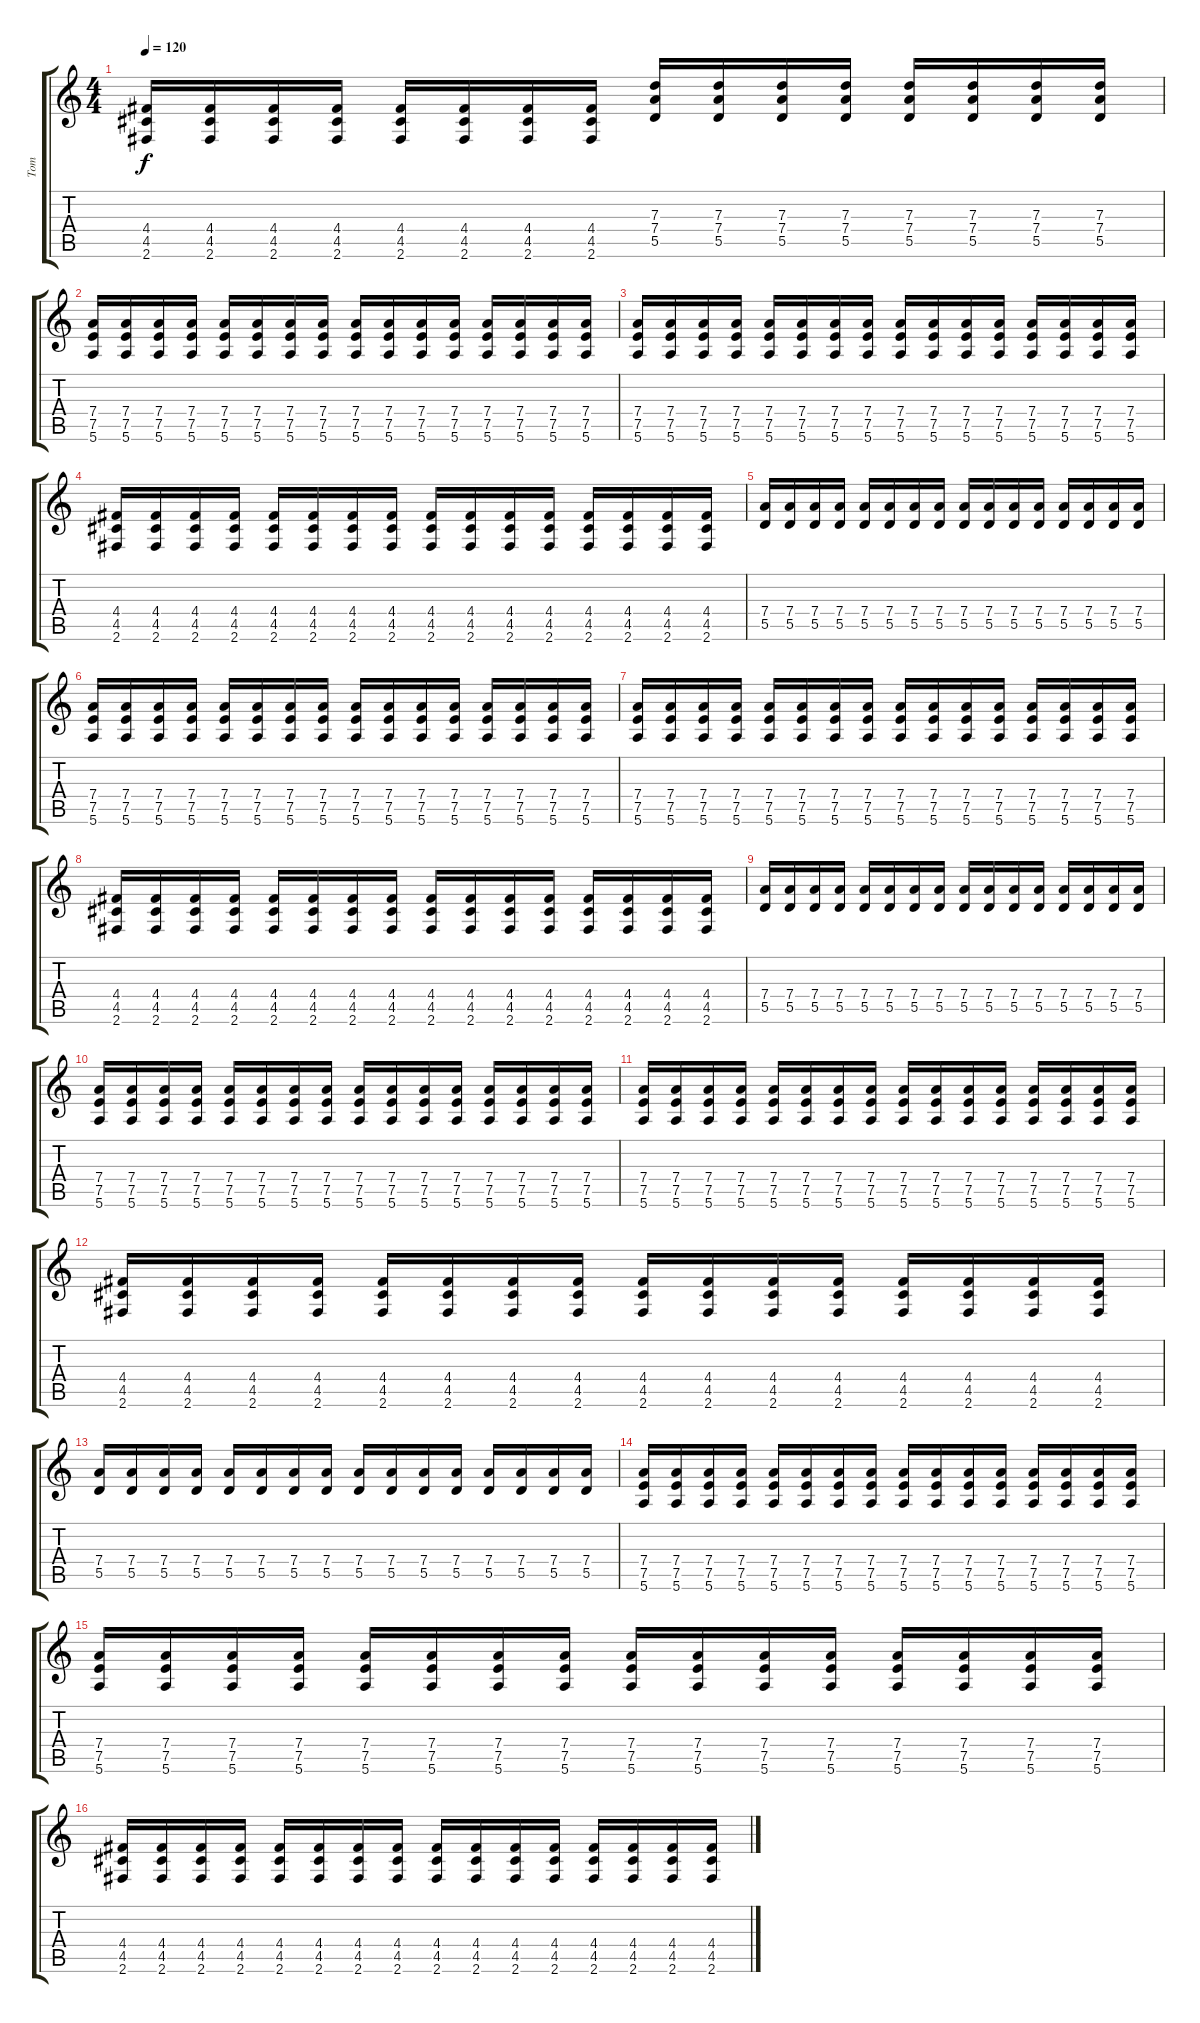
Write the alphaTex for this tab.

\track ("Tom" "Tom") {instrument overdrivenguitar}
\staff {score tabs}
\tuning (E4 B3 G3 D3 A2 E2) {hide}
\ts (4 4)
\tempo 120
\clef g2
\ks c
(4.4 4.5 2.6).16{dy f} (4.4 4.5 2.6).16 (4.4 4.5 2.6).16 (4.4 4.5 2.6).16 (4.4 4.5 2.6).16 (4.4 4.5 2.6).16 (4.4 4.5 2.6).16 (4.4 4.5 2.6).16 (7.3 7.4 5.5).16 (7.3 7.4 5.5).16 (7.3 7.4 5.5).16 (7.3 7.4 5.5).16 (7.3 7.4 5.5).16 (7.3 7.4 5.5).16 (7.3 7.4 5.5).16 (7.3 7.4 5.5).16 |
(7.4 7.5 5.6).16 (7.4 7.5 5.6).16 (7.4 7.5 5.6).16 (7.4 7.5 5.6).16 (7.4 7.5 5.6).16 (7.4 7.5 5.6).16 (7.4 7.5 5.6).16 (7.4 7.5 5.6).16 (7.4 7.5 5.6).16 (7.4 7.5 5.6).16 (7.4 7.5 5.6).16 (7.4 7.5 5.6).16 (7.4 7.5 5.6).16 (7.4 7.5 5.6).16 (7.4 7.5 5.6).16 (7.4 7.5 5.6).16 |
(7.4 7.5 5.6).16 (7.4 7.5 5.6).16 (7.4 7.5 5.6).16 (7.4 7.5 5.6).16 (7.4 7.5 5.6).16 (7.4 7.5 5.6).16 (7.4 7.5 5.6).16 (7.4 7.5 5.6).16 (7.4 7.5 5.6).16 (7.4 7.5 5.6).16 (7.4 7.5 5.6).16 (7.4 7.5 5.6).16 (7.4 7.5 5.6).16 (7.4 7.5 5.6).16 (7.4 7.5 5.6).16 (7.4 7.5 5.6).16 |
(4.4 4.5 2.6).16 (4.4 4.5 2.6).16 (4.4 4.5 2.6).16 (4.4 4.5 2.6).16 (4.4 4.5 2.6).16 (4.4 4.5 2.6).16 (4.4 4.5 2.6).16 (4.4 4.5 2.6).16 (4.4 4.5 2.6).16 (4.4 4.5 2.6).16 (4.4 4.5 2.6).16 (4.4 4.5 2.6).16 (4.4 4.5 2.6).16 (4.4 4.5 2.6).16 (4.4 4.5 2.6).16 (4.4 4.5 2.6).16 |
(7.4 5.5).16 (7.4 5.5).16 (7.4 5.5).16 (7.4 5.5).16 (7.4 5.5).16 (7.4 5.5).16 (7.4 5.5).16 (7.4 5.5).16 (7.4 5.5).16 (7.4 5.5).16 (7.4 5.5).16 (7.4 5.5).16 (7.4 5.5).16 (7.4 5.5).16 (7.4 5.5).16 (7.4 5.5).16 |
(7.4 7.5 5.6).16 (7.4 7.5 5.6).16 (7.4 7.5 5.6).16 (7.4 7.5 5.6).16 (7.4 7.5 5.6).16 (7.4 7.5 5.6).16 (7.4 7.5 5.6).16 (7.4 7.5 5.6).16 (7.4 7.5 5.6).16 (7.4 7.5 5.6).16 (7.4 7.5 5.6).16 (7.4 7.5 5.6).16 (7.4 7.5 5.6).16 (7.4 7.5 5.6).16 (7.4 7.5 5.6).16 (7.4 7.5 5.6).16 |
(7.4 7.5 5.6).16 (7.4 7.5 5.6).16 (7.4 7.5 5.6).16 (7.4 7.5 5.6).16 (7.4 7.5 5.6).16 (7.4 7.5 5.6).16 (7.4 7.5 5.6).16 (7.4 7.5 5.6).16 (7.4 7.5 5.6).16 (7.4 7.5 5.6).16 (7.4 7.5 5.6).16 (7.4 7.5 5.6).16 (7.4 7.5 5.6).16 (7.4 7.5 5.6).16 (7.4 7.5 5.6).16 (7.4 7.5 5.6).16 |
(4.4 4.5 2.6).16 (4.4 4.5 2.6).16 (4.4 4.5 2.6).16 (4.4 4.5 2.6).16 (4.4 4.5 2.6).16 (4.4 4.5 2.6).16 (4.4 4.5 2.6).16 (4.4 4.5 2.6).16 (4.4 4.5 2.6).16 (4.4 4.5 2.6).16 (4.4 4.5 2.6).16 (4.4 4.5 2.6).16 (4.4 4.5 2.6).16 (4.4 4.5 2.6).16 (4.4 4.5 2.6).16 (4.4 4.5 2.6).16 |
(7.4 5.5).16 (7.4 5.5).16 (7.4 5.5).16 (7.4 5.5).16 (7.4 5.5).16 (7.4 5.5).16 (7.4 5.5).16 (7.4 5.5).16 (7.4 5.5).16 (7.4 5.5).16 (7.4 5.5).16 (7.4 5.5).16 (7.4 5.5).16 (7.4 5.5).16 (7.4 5.5).16 (7.4 5.5).16 |
(7.4 7.5 5.6).16 (7.4 7.5 5.6).16 (7.4 7.5 5.6).16 (7.4 7.5 5.6).16 (7.4 7.5 5.6).16 (7.4 7.5 5.6).16 (7.4 7.5 5.6).16 (7.4 7.5 5.6).16 (7.4 7.5 5.6).16 (7.4 7.5 5.6).16 (7.4 7.5 5.6).16 (7.4 7.5 5.6).16 (7.4 7.5 5.6).16 (7.4 7.5 5.6).16 (7.4 7.5 5.6).16 (7.4 7.5 5.6).16 |
(7.4 7.5 5.6).16 (7.4 7.5 5.6).16 (7.4 7.5 5.6).16 (7.4 7.5 5.6).16 (7.4 7.5 5.6).16 (7.4 7.5 5.6).16 (7.4 7.5 5.6).16 (7.4 7.5 5.6).16 (7.4 7.5 5.6).16 (7.4 7.5 5.6).16 (7.4 7.5 5.6).16 (7.4 7.5 5.6).16 (7.4 7.5 5.6).16 (7.4 7.5 5.6).16 (7.4 7.5 5.6).16 (7.4 7.5 5.6).16 |
(4.4 4.5 2.6).16 (4.4 4.5 2.6).16 (4.4 4.5 2.6).16 (4.4 4.5 2.6).16 (4.4 4.5 2.6).16 (4.4 4.5 2.6).16 (4.4 4.5 2.6).16 (4.4 4.5 2.6).16 (4.4 4.5 2.6).16 (4.4 4.5 2.6).16 (4.4 4.5 2.6).16 (4.4 4.5 2.6).16 (4.4 4.5 2.6).16 (4.4 4.5 2.6).16 (4.4 4.5 2.6).16 (4.4 4.5 2.6).16 |
(7.4 5.5).16 (7.4 5.5).16 (7.4 5.5).16 (7.4 5.5).16 (7.4 5.5).16 (7.4 5.5).16 (7.4 5.5).16 (7.4 5.5).16 (7.4 5.5).16 (7.4 5.5).16 (7.4 5.5).16 (7.4 5.5).16 (7.4 5.5).16 (7.4 5.5).16 (7.4 5.5).16 (7.4 5.5).16 |
(7.4 7.5 5.6).16 (7.4 7.5 5.6).16 (7.4 7.5 5.6).16 (7.4 7.5 5.6).16 (7.4 7.5 5.6).16 (7.4 7.5 5.6).16 (7.4 7.5 5.6).16 (7.4 7.5 5.6).16 (7.4 7.5 5.6).16 (7.4 7.5 5.6).16 (7.4 7.5 5.6).16 (7.4 7.5 5.6).16 (7.4 7.5 5.6).16 (7.4 7.5 5.6).16 (7.4 7.5 5.6).16 (7.4 7.5 5.6).16 |
(7.4 7.5 5.6).16 (7.4 7.5 5.6).16 (7.4 7.5 5.6).16 (7.4 7.5 5.6).16 (7.4 7.5 5.6).16 (7.4 7.5 5.6).16 (7.4 7.5 5.6).16 (7.4 7.5 5.6).16 (7.4 7.5 5.6).16 (7.4 7.5 5.6).16 (7.4 7.5 5.6).16 (7.4 7.5 5.6).16 (7.4 7.5 5.6).16 (7.4 7.5 5.6).16 (7.4 7.5 5.6).16 (7.4 7.5 5.6).16 |
(4.4 4.5 2.6).16 (4.4 4.5 2.6).16 (4.4 4.5 2.6).16 (4.4 4.5 2.6).16 (4.4 4.5 2.6).16 (4.4 4.5 2.6).16 (4.4 4.5 2.6).16 (4.4 4.5 2.6).16 (4.4 4.5 2.6).16 (4.4 4.5 2.6).16 (4.4 4.5 2.6).16 (4.4 4.5 2.6).16 (4.4 4.5 2.6).16 (4.4 4.5 2.6).16 (4.4 4.5 2.6).16 (4.4 4.5 2.6).16
